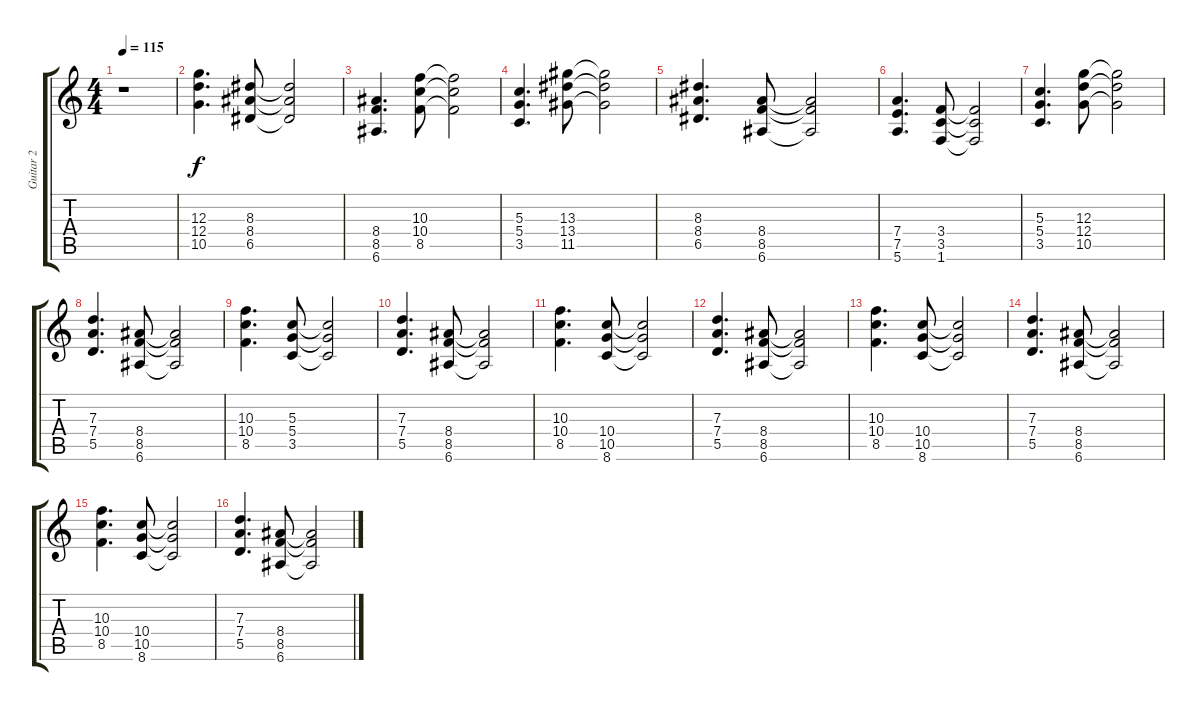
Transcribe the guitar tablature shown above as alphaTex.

\track ("Guitar 2" "Guitar 2") {instrument overdrivenguitar}
\staff {score tabs}
\tuning (E4 B3 G3 D3 A2 E2) {hide}
\ts (4 4)
\tempo 115
\clef g2
\ks c
r.1{dy f} |
(12.3 12.4 10.5).4{d} (8.3 8.4 6.5).8 (8.3{t} 8.4{t} 6.5{t}).2 |
(8.4 8.5 6.6).4{d} (10.3 10.4 8.5).8 (10.3{t} 10.4{t} 8.5{t}).2 |
(5.3 5.4 3.5).4{d} (13.3 13.4 11.5).8 (13.3{t} 13.4{t} 11.5{t}).2 |
(8.3 8.4 6.5).4{d} (8.4 8.5 6.6).8 (8.4{t} 8.5{t} 6.6{t}).2 |
(7.4 7.5 5.6).4{d} (3.4 3.5 1.6).8 (3.4{t} 3.5{t} 1.6{t}).2 |
(5.3 5.4 3.5).4{d} (12.3 12.4 10.5).8 (12.3{t} 12.4{t} 10.5{t}).2 |
(7.3 7.4 5.5).4{d} (8.4 8.5 6.6).8 (8.4{t} 8.5{t} 6.6{t}).2 |
(10.3 10.4 8.5).4{d} (5.3 5.4 3.5).8 (5.3{t} 5.4{t} 3.5{t}).2 |
(7.3 7.4 5.5).4{d} (8.4 8.5 6.6).8 (8.4{t} 8.5{t} 6.6{t}).2 |
(10.3 10.4 8.5).4{d} (10.4 10.5 8.6).8 (10.4{t} 10.5{t} 8.6{t}).2 |
(7.3 7.4 5.5).4{d} (8.4 8.5 6.6).8 (8.4{t} 8.5{t} 6.6{t}).2 |
(10.3 10.4 8.5).4{d} (10.4 10.5 8.6).8 (10.4{t} 10.5{t} 8.6{t}).2 |
(7.3 7.4 5.5).4{d} (8.4 8.5 6.6).8 (8.4{t} 8.5{t} 6.6{t}).2 |
(10.3 10.4 8.5).4{d} (10.4 10.5 8.6).8 (10.4{t} 10.5{t} 8.6{t}).2 |
(7.3 7.4 5.5).4{d} (8.4 8.5 6.6).8 (8.4{t} 8.5{t} 6.6{t}).2
